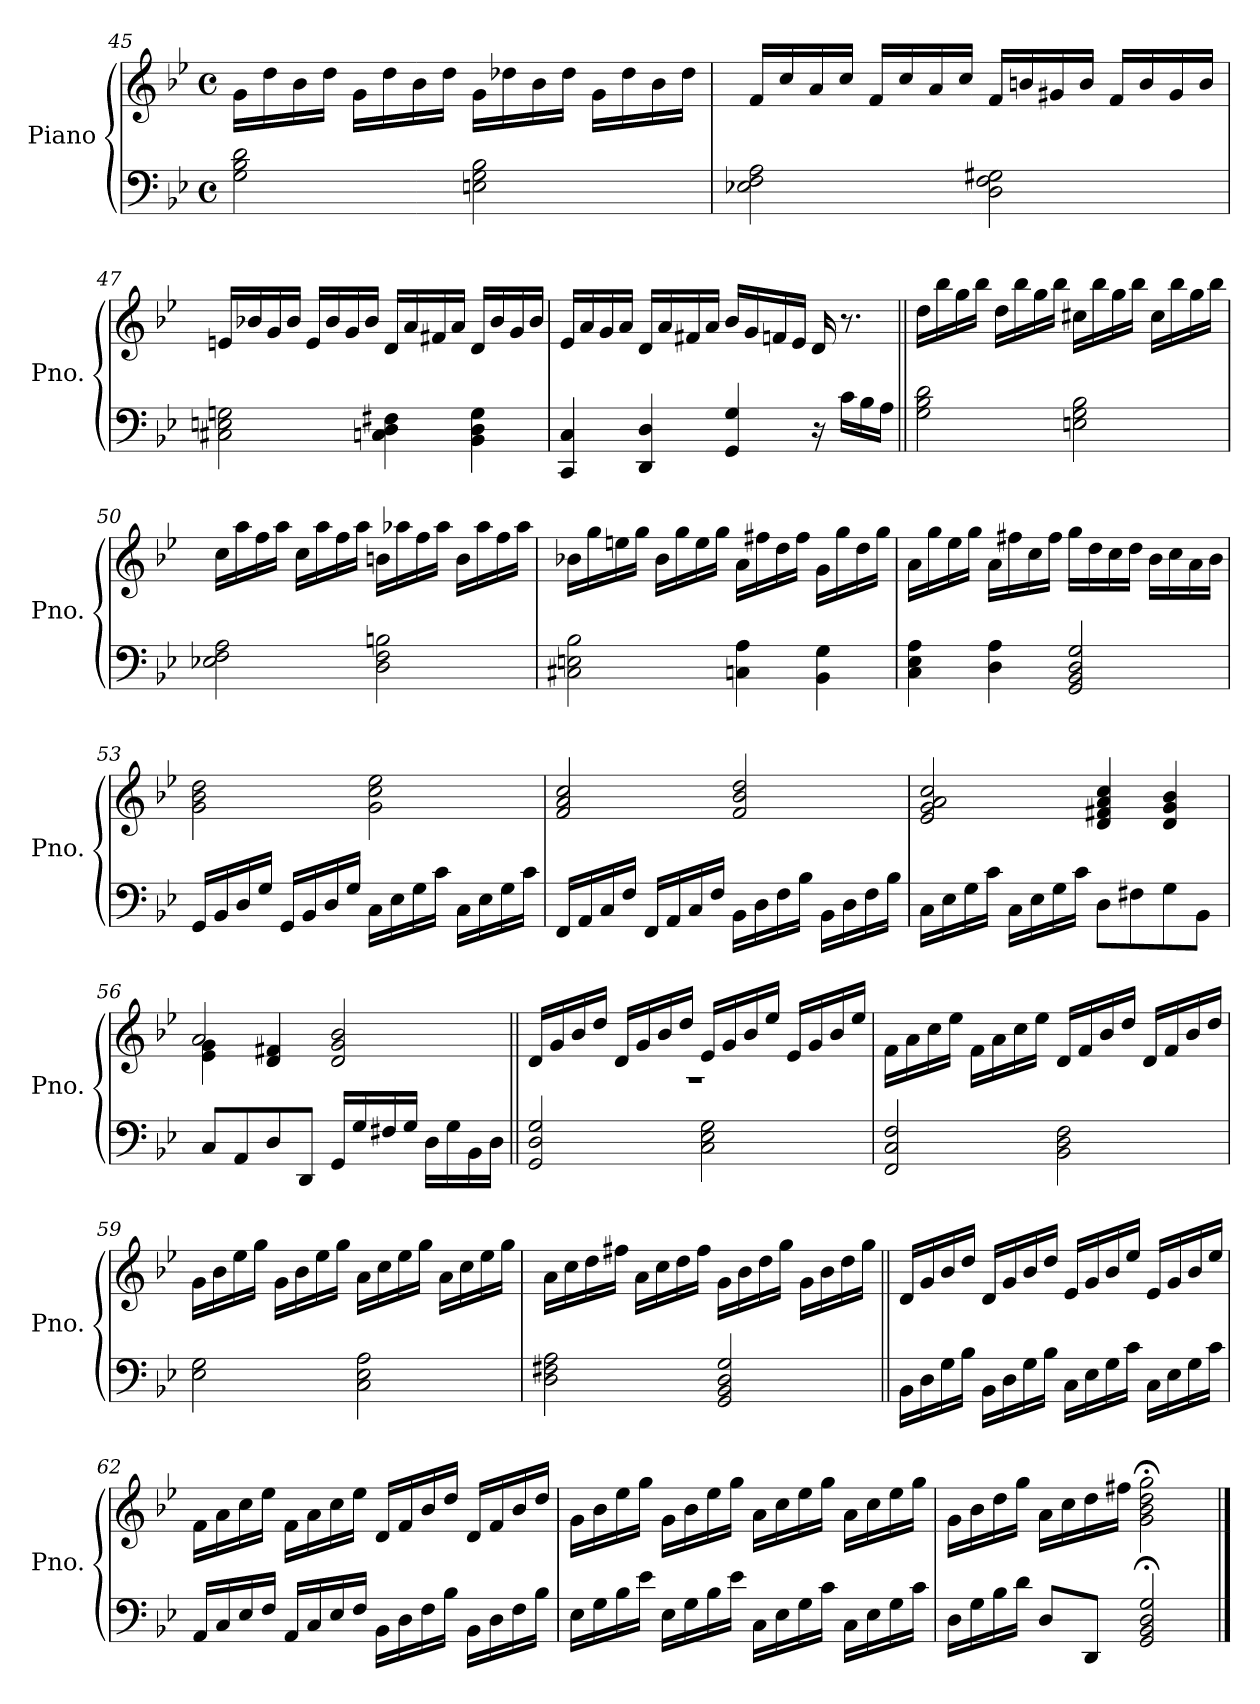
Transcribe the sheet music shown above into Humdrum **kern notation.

**kern	**kern
*part1	*part1
*staff2	*staff1
*I"Piano	*
*I'Pno.	*
*clefF4	*clefG2
*k[b-e-]	*k[b-e-]
*M4/4	*M4/4
*met(c)	*met(c)
=45	=45
2G\ 2B-\ 2d\	16g\LL
.	16dd\
.	16b-\
.	16dd\JJ
.	16g\LL
.	16dd\
.	16b-\
.	16dd\JJ
2En\ 2G\ 2B-\	16g\LL
.	16dd-X\
.	16b-\
.	16dd-\JJ
.	16g\LL
.	16dd-\
.	16b-\
.	16dd-\JJ
=46	=46
2E-X\ 2F\ 2A\	16f/LL
.	16cc/
.	16a/
.	16cc/JJ
.	16f/LL
.	16cc/
.	16a/
.	16cc/JJ
2D\ 2F\ 2G#X\	16f/LL
.	16bn/
.	16g#X/
.	16b/JJ
.	16f/LL
.	16b/
.	16g#/
.	16b/JJ
=47	=47
2C#X\ 2En\ 2Gn\	16en/LL
.	16b-X/
.	16g/
.	16b-/JJ
.	16e/LL
.	16b-/
.	16g/
.	16b-/JJ
4Cn\ 4D\ 4F#X\	16d/LL
.	16a/
.	16f#X/
.	16a/JJ
4BB-\ 4D\ 4G\	16d/LL
.	16b-/
.	16g/
.	16b-/JJ
=48	=48
4CC/ 4C/	16e-/LL
.	16a/
.	16g/
.	16a/JJ
4DD/ 4D/	16d/LL
.	16a/
.	16f#X/
.	16a/JJ
4GG/ 4G/	16b-/LL
.	16g/
.	16fn/
.	16e-/JJ
16r	16d/
16c\LL	8.r
16B-\	.
16A\JJ	.
=49||	=49||
2G\ 2B-\ 2d\	16dd\LL
.	16bb-\
.	16gg\
.	16bb-\JJ
.	16dd\LL
.	16bb-\
.	16gg\
.	16bb-\JJ
2En\ 2G\ 2B-\	16cc#X\LL
.	16bb-\
.	16gg\
.	16bb-\JJ
.	16cc#\LL
.	16bb-\
.	16gg\
.	16bb-\JJ
=50	=50
2E-X\ 2F\ 2A\	16cc\LL
.	16aa\
.	16ff\
.	16aa\JJ
.	16cc\LL
.	16aa\
.	16ff\
.	16aa\JJ
2D\ 2F\ 2Bn\	16bn\LL
.	16aa-X\
.	16ff\
.	16aa-\JJ
.	16b\LL
.	16aa-\
.	16ff\
.	16aa-\JJ
=51	=51
2C#X\ 2En\ 2B-\	16b-X\LL
.	16gg\
.	16een\
.	16gg\JJ
.	16b-\LL
.	16gg\
.	16ee\
.	16gg\JJ
4Cn\ 4A\	16a\LL
.	16ff#X\
.	16dd\
.	16ff#\JJ
4BB-\ 4G\	16g\LL
.	16gg\
.	16dd\
.	16gg\JJ
=52	=52
4C\ 4E-\ 4A\	16a\LL
.	16gg\
.	16ee-\
.	16gg\JJ
4D\ 4A\	16a\LL
.	16ff#X\
.	16cc\
.	16ff#\JJ
2GG/ 2BB-/ 2D/ 2G/	16gg\LL
.	16dd\
.	16cc\
.	16dd\JJ
.	16b-\LL
.	16cc\
.	16a\
.	16b-\JJ
=53	=53
16GG/LL	2g\ 2b-\ 2dd\
16BB-/	.
16D/	.
16G/JJ	.
16GG/LL	.
16BB-/	.
16D/	.
16G/JJ	.
16C\LL	2g\ 2cc\ 2ee-\
16E-\	.
16G\	.
16c\JJ	.
16C\LL	.
16E-\	.
16G\	.
16c\JJ	.
=54	=54
16FF/LL	2f/ 2a/ 2cc/
16AA/	.
16C/	.
16F/JJ	.
16FF/LL	.
16AA/	.
16C/	.
16F/JJ	.
16BB-\LL	2f/ 2b-/ 2dd/
16D\	.
16F\	.
16B-\JJ	.
16BB-\LL	.
16D\	.
16F\	.
16B-\JJ	.
=55	=55
16C\LL	2e-/ 2g/ 2a/ 2cc/
16E-\	.
16G\	.
16c\JJ	.
16C\LL	.
16E-\	.
16G\	.
16c\JJ	.
8D\L	4d/ 4f#X/ 4a/ 4cc/
8F#X\	.
8G\	4d/ 4g/ 4b-/
8BB-\J	.
=56	=56
*	*^
8C/L	4e-\ 4g\	2a/
8AA/	.	.
8D/	4d/ 4f#X/	.
8DD/J	.	.
16GG/LL	2d/ 2g/ 2b-/	2ryy
16G/	.	.
16F#X/	.	.
16G/JJ	.	.
16D\LL	.	.
16G\	.	.
16BB-\	.	.
16D\JJ	.	.
=57||	=57||	=57||
2GG/ 2D/ 2G/	16d/LL	1r
.	16g/	.
.	16b-/	.
.	16dd/JJ	.
.	16d/LL	.
.	16g/	.
.	16b-/	.
.	16dd/JJ	.
2C\ 2E-\ 2G\	16e-/LL	.
.	16g/	.
.	16b-/	.
.	16ee-/JJ	.
.	16e-/LL	.
.	16g/	.
.	16b-/	.
.	16ee-/JJ	.
*	*v	*v
=58	=58
2FF/ 2C/ 2F/	16f\LL
.	16a\
.	16cc\
.	16ee-\JJ
.	16f\LL
.	16a\
.	16cc\
.	16ee-\JJ
2BB-\ 2D\ 2F\	16d/LL
.	16f/
.	16b-/
.	16dd/JJ
.	16d/LL
.	16f/
.	16b-/
.	16dd/JJ
=59	=59
2E-\ 2G\	16g\LL
.	16b-\
.	16ee-\
.	16gg\JJ
.	16g\LL
.	16b-\
.	16ee-\
.	16gg\JJ
2C\ 2E-\ 2A\	16a\LL
.	16cc\
.	16ee-\
.	16gg\JJ
.	16a\LL
.	16cc\
.	16ee-\
.	16gg\JJ
=60	=60
2D\ 2F#X\ 2A\	16a\LL
.	16cc\
.	16dd\
.	16ff#X\JJ
.	16a\LL
.	16cc\
.	16dd\
.	16ff#\JJ
2GG/ 2BB-/ 2D/ 2G/	16g\LL
.	16b-\
.	16dd\
.	16gg\JJ
.	16g\LL
.	16b-\
.	16dd\
.	16gg\JJ
=61||	=61||
16BB-\LL	16d/LL
16D\	16g/
16G\	16b-/
16B-\JJ	16dd/JJ
16BB-\LL	16d/LL
16D\	16g/
16G\	16b-/
16B-\JJ	16dd/JJ
16C\LL	16e-/LL
16E-\	16g/
16G\	16b-/
16c\JJ	16ee-/JJ
16C\LL	16e-/LL
16E-\	16g/
16G\	16b-/
16c\JJ	16ee-/JJ
=62	=62
16AA/LL	16f\LL
16C/	16a\
16E-/	16cc\
16F/JJ	16ee-\JJ
16AA/LL	16f\LL
16C/	16a\
16E-/	16cc\
16F/JJ	16ee-\JJ
16BB-\LL	16d/LL
16D\	16f/
16F\	16b-/
16B-\JJ	16dd/JJ
16BB-\LL	16d/LL
16D\	16f/
16F\	16b-/
16B-\JJ	16dd/JJ
=63	=63
16E-\LL	16g\LL
16G\	16b-\
16B-\	16ee-\
16e-\JJ	16gg\JJ
16E-\LL	16g\LL
16G\	16b-\
16B-\	16ee-\
16e-\JJ	16gg\JJ
16C\LL	16a\LL
16E-\	16cc\
16G\	16ee-\
16c\JJ	16gg\JJ
16C\LL	16a\LL
16E-\	16cc\
16G\	16ee-\
16c\JJ	16gg\JJ
=64	=64
16D\LL	16g\LL
16G\	16b-\
16B-\	16dd\
16d\JJ	16gg\JJ
8D/L	16a\LL
.	16cc\
8DD/J	16dd\
.	16ff#X\JJ
2GG/; 2BB-/; 2D/; 2G/;	2g\;< 2b-\;< 2dd\;< 2gg\;<
==	==
*-	*-
